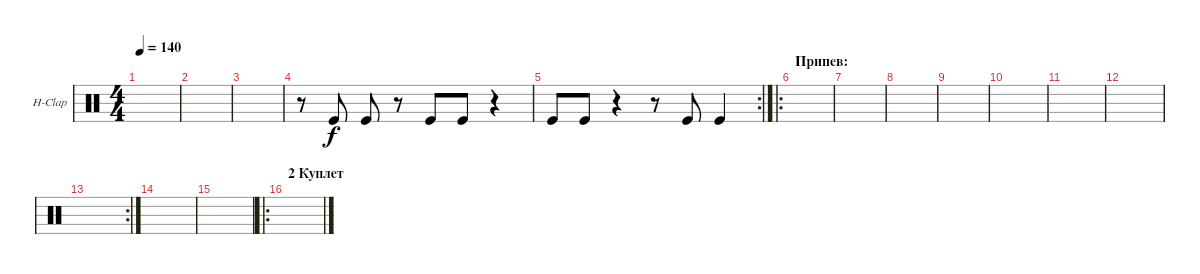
\defaultSystemsLayout 4
\bracketExtendMode groupsimilarinstruments
\firstSystemTrackNameOrientation horizontal
\otherSystemsTrackNameOrientation horizontal
\track ("Hand Clap" "H-Clap") {instrument percussion}
\staff {score}
\articulation defaults
\ts (4 4)
\tempo 140
\clef neutral
\scale
0.333333
\ks c
|
\scale
0.333333 |
\scale
0.321839 |
\scale
0.321839 r.8 "Kick (hit)".8 "Kick (hit)".8 r.8 "Kick (hit)".8 "Kick (hit)".8 r.4 |
\rc 2
\scale
0.356322 "Kick (hit)".8 "Kick (hit)".8 r.4 r.8 "Kick (hit)".8 "Kick (hit)".4 |
\ro
\section ("" "Припев:")
\scale
0.377778 |
\scale
0.311111 |
\scale
0.311111 |
\scale
0.333333 |
\scale
0.333333 |
\scale
0.333333 |
\scale
0.321839 |
\rc 2
\scale
0.356322 |
\scale
0.321839 |
\scale
0.311111 |
\ro
\section ("" "2 Куплет")
\scale
0.377778
